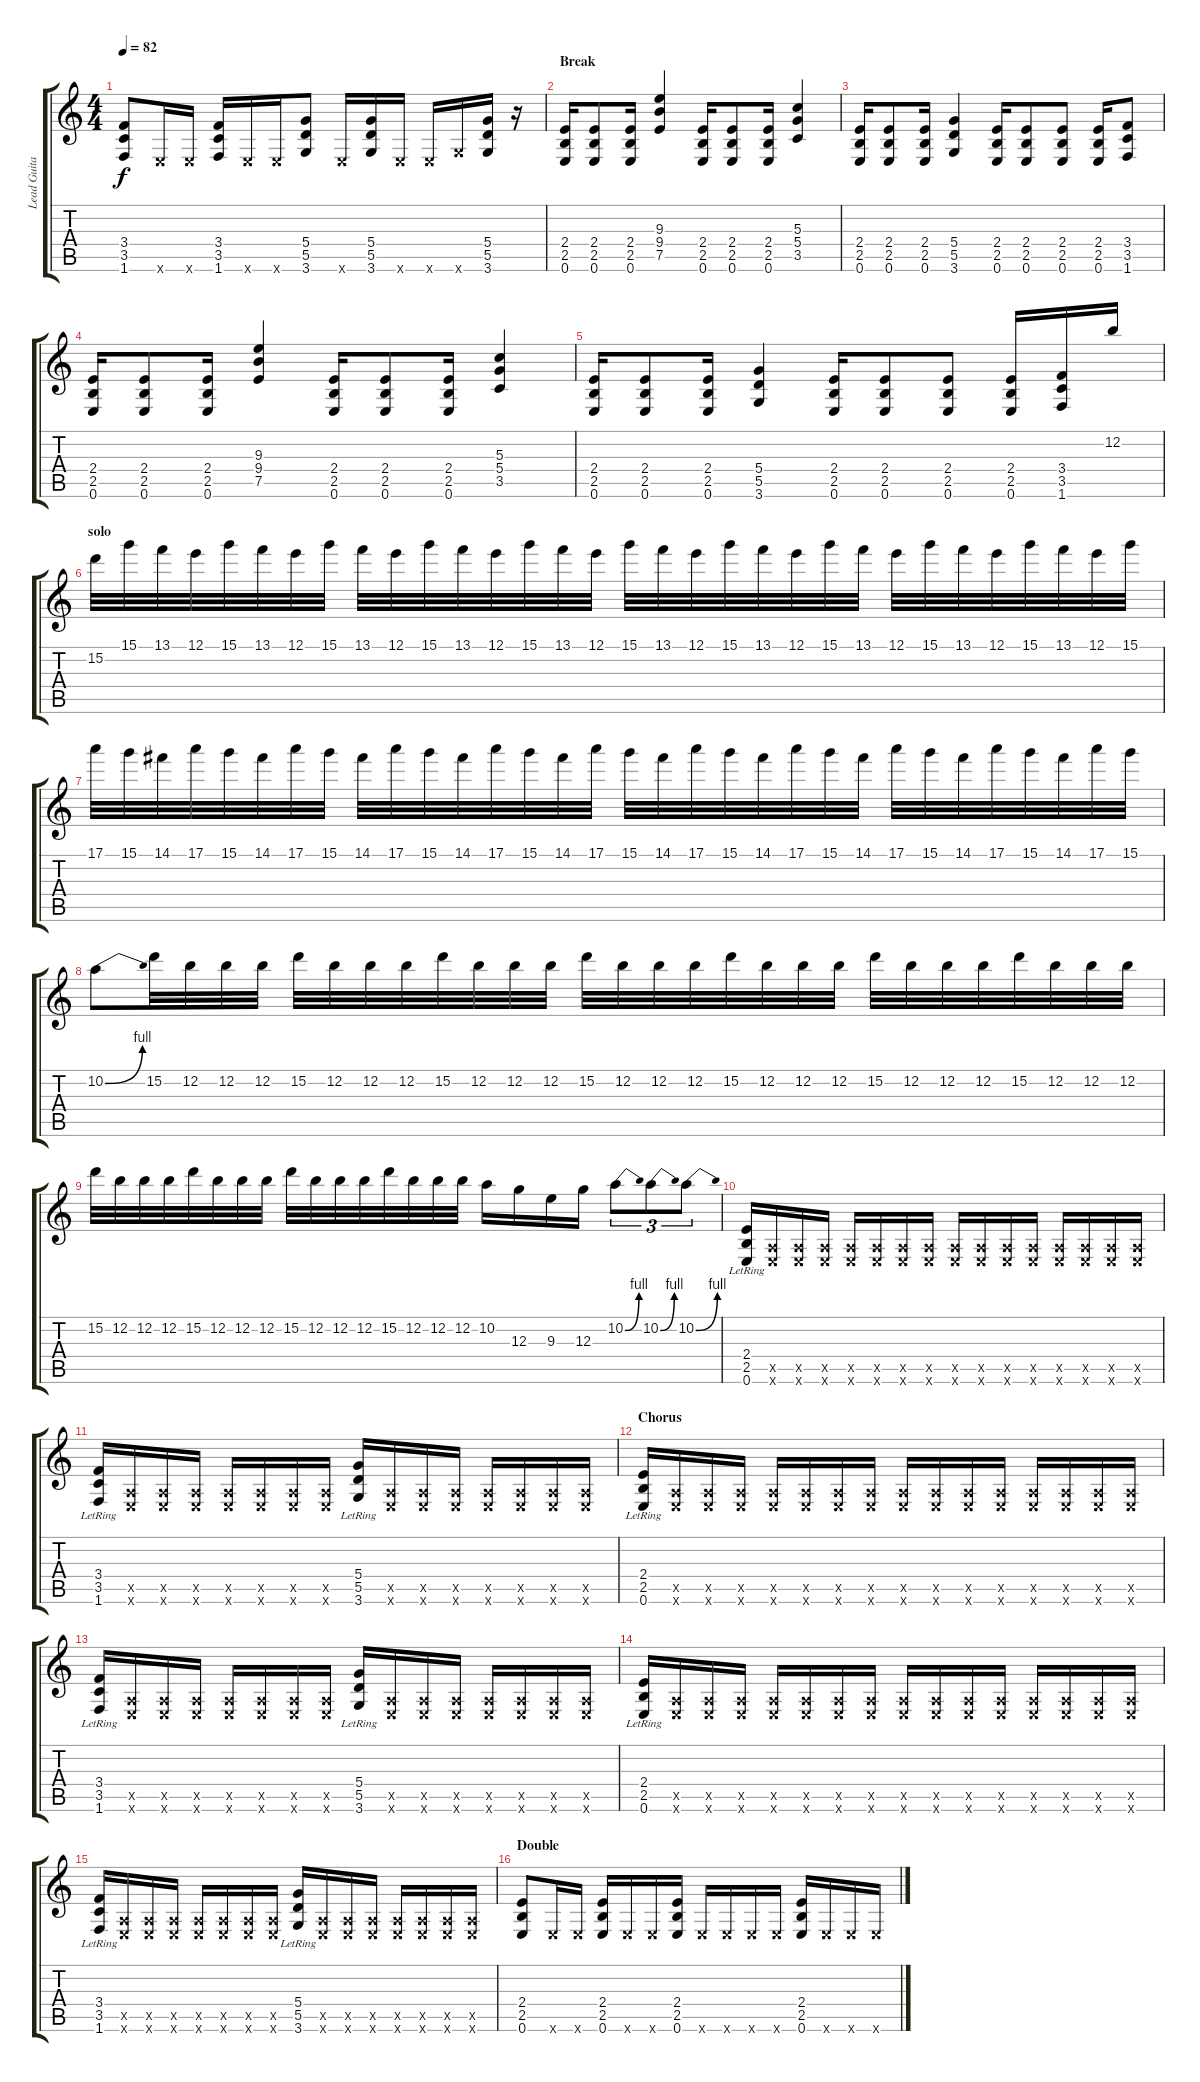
\track ("Lead Guitar" "Lead Guita") {instrument overdrivenguitar}
\staff {score tabs}
\tuning (E4 B3 G3 D3 A2 E2) {hide}
\ts (4 4)
\tempo 82
\clef g2
\ks c
(3.4 3.5 1.6).8{dy f} 0.6{x}.16 0.6{x}.16 (3.4 3.5 1.6).16 0.6{x}.16 0.6{x}.16 (5.4 5.5 3.6).8 0.6{x}.16 (5.4 5.5 3.6).16 0.6{x}.16 0.6{x}.16 3.6{x}.16 (5.4 5.5 3.6).16 r.16 |
\section ("" "Break")
(2.4 2.5 0.6).16 (2.4 2.5 0.6).8 (2.4 2.5 0.6).16 (9.3 9.4 7.5).4 (2.4 2.5 0.6).16 (2.4 2.5 0.6).8 (2.4 2.5 0.6).16 (5.3 5.4 3.5).4 |
(2.4 2.5 0.6).16 (2.4 2.5 0.6).8 (2.4 2.5 0.6).16 (5.4 5.5 3.6).4 (2.4 2.5 0.6).16 (2.4 2.5 0.6).8 (2.4 2.5 0.6).8 (2.4 2.5 0.6).16 (3.4 3.5 1.6).8 |
(2.4 2.5 0.6).16 (2.4 2.5 0.6).8 (2.4 2.5 0.6).16 (9.3 9.4 7.5).4 (2.4 2.5 0.6).16 (2.4 2.5 0.6).8 (2.4 2.5 0.6).16 (5.3 5.4 3.5).4 |
(2.4 2.5 0.6).16 (2.4 2.5 0.6).8 (2.4 2.5 0.6).16 (5.4 5.5 3.6).4 (2.4 2.5 0.6).16 (2.4 2.5 0.6).8 (2.4 2.5 0.6).8 (2.4 2.5 0.6).16 (3.4 3.5 1.6).16 12.2.16 |
\section ("" "solo")
15.2.32 15.1.32 13.1.32 12.1.32 15.1.32 13.1.32 12.1.32 15.1.32 13.1.32 12.1.32 15.1.32 13.1.32 12.1.32 15.1.32 13.1.32 12.1.32 15.1.32 13.1.32 12.1.32 15.1.32 13.1.32 12.1.32 15.1.32 13.1.32 12.1.32 15.1.32 13.1.32 12.1.32 15.1.32 13.1.32 12.1.32 15.1.32 |
17.1.32 15.1.32 14.1.32 17.1.32 15.1.32 14.1.32 17.1.32 15.1.32 14.1.32 17.1.32 15.1.32 14.1.32 17.1.32 15.1.32 14.1.32 17.1.32 15.1.32 14.1.32 17.1.32 15.1.32 14.1.32 17.1.32 15.1.32 14.1.32 17.1.32 15.1.32 14.1.32 17.1.32 15.1.32 14.1.32 17.1.32 15.1.32 |
10.2{be (bend 0 0 60 4)}.8 15.2.32 12.2.32 12.2.32 12.2.32 15.2.32 12.2.32 12.2.32 12.2.32 15.2.32 12.2.32 12.2.32 12.2.32 15.2.32 12.2.32 12.2.32 12.2.32 15.2.32 12.2.32 12.2.32 12.2.32 15.2.32 12.2.32 12.2.32 12.2.32 15.2.32 12.2.32 12.2.32 12.2.32 |
15.2.32 12.2.32 12.2.32 12.2.32 15.2.32 12.2.32 12.2.32 12.2.32 15.2.32 12.2.32 12.2.32 12.2.32 15.2.32 12.2.32 12.2.32 12.2.32 10.2.16 12.3.16 9.3.16 12.3.16 10.2{be (bend 0 0 60 4)}.8{tu (3 2)} 10.2{be (bend 0 0 60 4)}.8{tu (3 2)} 10.2{be (bend 0 0 60 4)}.8{tu (3 2)} |
(2.4{lr} 2.5{lr} 0.6{lr}).16 (0.5{x} 0.6{x}).16 (0.5{x} 0.6{x}).16 (0.5{x} 0.6{x}).16 (0.5{x} 0.6{x}).16 (0.5{x} 0.6{x}).16 (0.5{x} 0.6{x}).16 (0.5{x} 0.6{x}).16 (0.5{x} 0.6{x}).16 (0.5{x} 0.6{x}).16 (0.5{x} 0.6{x}).16 (0.5{x} 0.6{x}).16 (0.5{x} 0.6{x}).16 (0.5{x} 0.6{x}).16 (0.5{x} 0.6{x}).16 (0.5{x} 0.6{x}).16 |
(3.4{lr} 3.5{lr} 1.6{lr}).16 (0.5{x} 0.6{x}).16 (0.5{x} 0.6{x}).16 (0.5{x} 0.6{x}).16 (0.5{x} 0.6{x}).16 (0.5{x} 0.6{x}).16 (0.5{x} 0.6{x}).16 (0.5{x} 0.6{x}).16 (5.4{lr} 5.5{lr} 3.6{lr}).16 (0.5{x} 0.6{x}).16 (0.5{x} 0.6{x}).16 (0.5{x} 0.6{x}).16 (0.5{x} 0.6{x}).16 (0.5{x} 0.6{x}).16 (0.5{x} 0.6{x}).16 (0.5{x} 0.6{x}).16 |
\section ("" "Chorus")
(2.4{lr} 2.5{lr} 0.6{lr}).16 (0.5{x} 0.6{x}).16 (0.5{x} 0.6{x}).16 (0.5{x} 0.6{x}).16 (0.5{x} 0.6{x}).16 (0.5{x} 0.6{x}).16 (0.5{x} 0.6{x}).16 (0.5{x} 0.6{x}).16 (0.5{x} 0.6{x}).16 (0.5{x} 0.6{x}).16 (0.5{x} 0.6{x}).16 (0.5{x} 0.6{x}).16 (0.5{x} 0.6{x}).16 (0.5{x} 0.6{x}).16 (0.5{x} 0.6{x}).16 (0.5{x} 0.6{x}).16 |
(3.4{lr} 3.5{lr} 1.6{lr}).16 (0.5{x} 0.6{x}).16 (0.5{x} 0.6{x}).16 (0.5{x} 0.6{x}).16 (0.5{x} 0.6{x}).16 (0.5{x} 0.6{x}).16 (0.5{x} 0.6{x}).16 (0.5{x} 0.6{x}).16 (5.4{lr} 5.5{lr} 3.6{lr}).16 (0.5{x} 0.6{x}).16 (0.5{x} 0.6{x}).16 (0.5{x} 0.6{x}).16 (0.5{x} 0.6{x}).16 (0.5{x} 0.6{x}).16 (0.5{x} 0.6{x}).16 (0.5{x} 0.6{x}).16 |
(2.4{lr} 2.5{lr} 0.6{lr}).16 (0.5{x} 0.6{x}).16 (0.5{x} 0.6{x}).16 (0.5{x} 0.6{x}).16 (0.5{x} 0.6{x}).16 (0.5{x} 0.6{x}).16 (0.5{x} 0.6{x}).16 (0.5{x} 0.6{x}).16 (0.5{x} 0.6{x}).16 (0.5{x} 0.6{x}).16 (0.5{x} 0.6{x}).16 (0.5{x} 0.6{x}).16 (0.5{x} 0.6{x}).16 (0.5{x} 0.6{x}).16 (0.5{x} 0.6{x}).16 (0.5{x} 0.6{x}).16 |
(3.4{lr} 3.5{lr} 1.6{lr}).16 (0.5{x} 0.6{x}).16 (0.5{x} 0.6{x}).16 (0.5{x} 0.6{x}).16 (0.5{x} 0.6{x}).16 (0.5{x} 0.6{x}).16 (0.5{x} 0.6{x}).16 (0.5{x} 0.6{x}).16 (5.4{lr} 5.5{lr} 3.6{lr}).16 (0.5{x} 0.6{x}).16 (0.5{x} 0.6{x}).16 (0.5{x} 0.6{x}).16 (0.5{x} 0.6{x}).16 (0.5{x} 0.6{x}).16 (0.5{x} 0.6{x}).16 (0.5{x} 0.6{x}).16 |
\section ("" "Double")
(2.4 2.5 0.6).8 0.6{x}.16 0.6{x}.16 (2.4 2.5 0.6).16 0.6{x}.16 0.6{x}.16 (2.4 2.5 0.6).16 0.6{x}.16 0.6{x}.16 0.6{x}.16 0.6{x}.16 (2.4 2.5 0.6).16 0.6{x}.16 0.6{x}.16 0.6{x}.16
